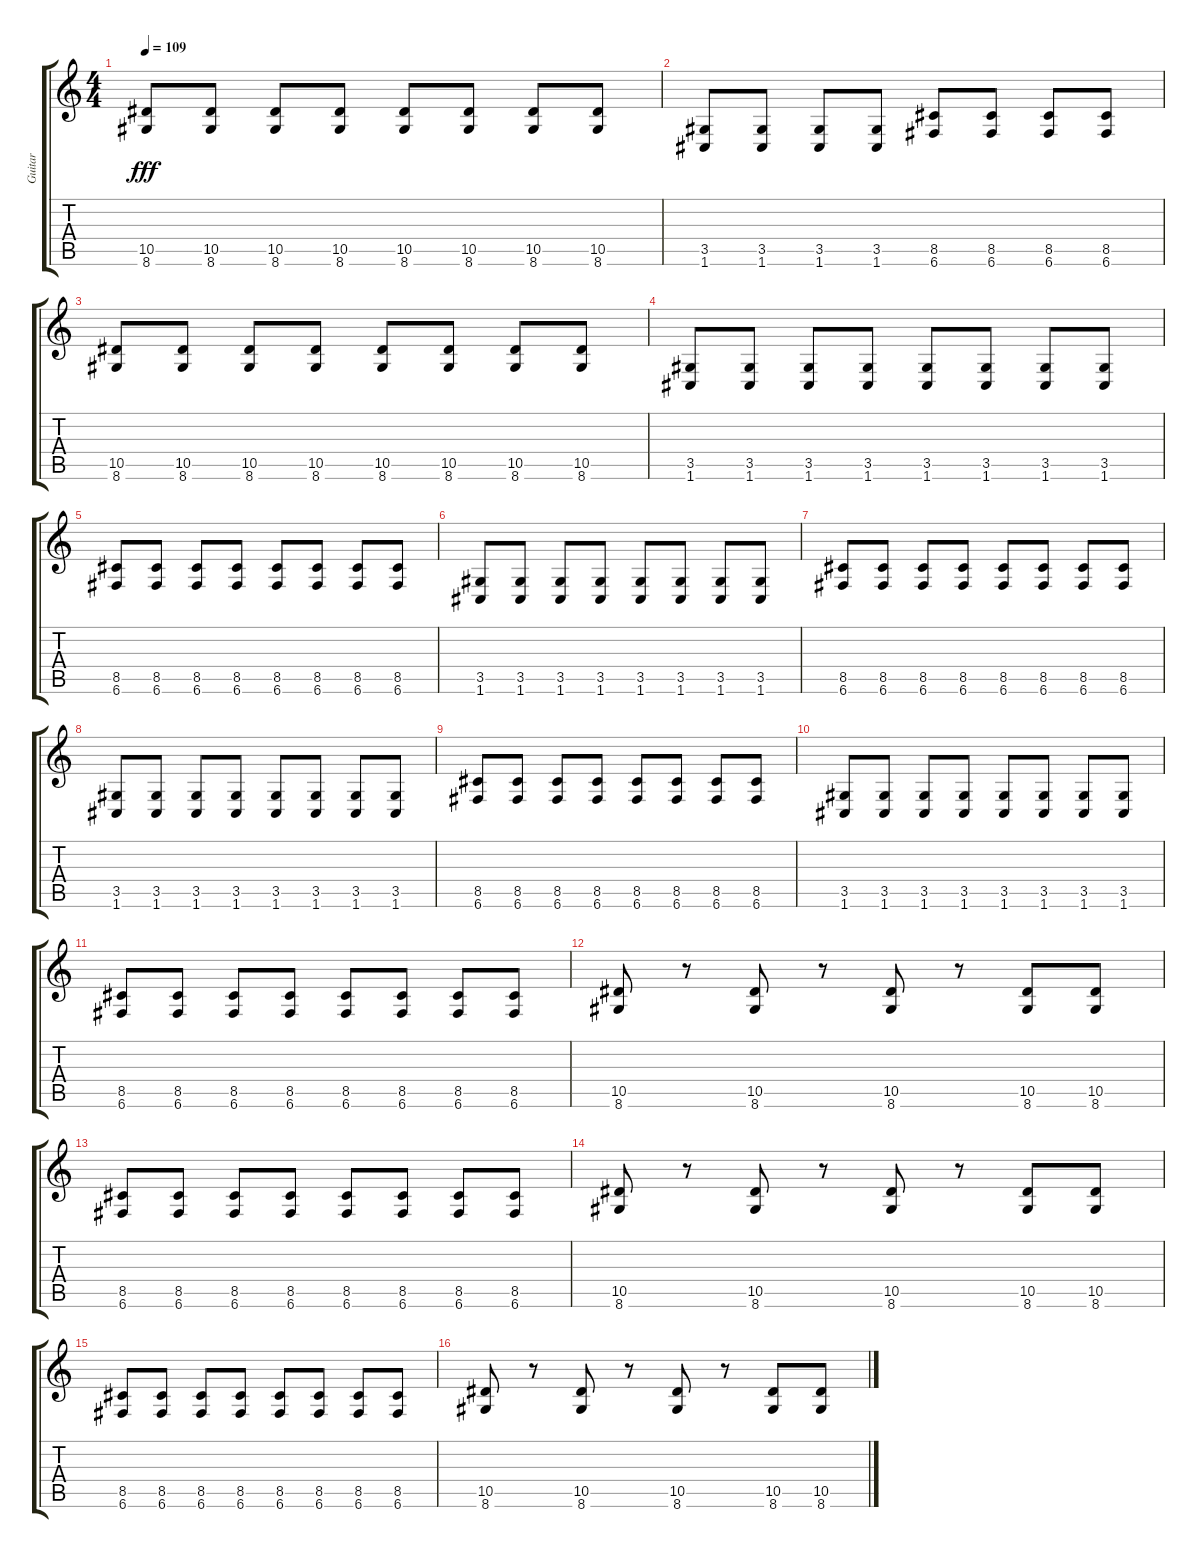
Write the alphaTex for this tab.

\track ("Guitar" "Guitar") {instrument distortionguitar}
\staff {score tabs}
\tuning (C4 G3 Eb3 Bb2 F2 C2) {hide}
\ts (4 4)
\tempo 109
\clef g2
\ks c
(10.5 8.6).8{dy fff} (10.5 8.6).8 (10.5 8.6).8 (10.5 8.6).8 (10.5 8.6).8 (10.5 8.6).8 (10.5 8.6).8 (10.5 8.6).8 |
(3.5 1.6).8 (3.5 1.6).8 (3.5 1.6).8 (3.5 1.6).8 (8.5 6.6).8 (8.5 6.6).8 (8.5 6.6).8 (8.5 6.6).8 |
(10.5 8.6).8 (10.5 8.6).8 (10.5 8.6).8 (10.5 8.6).8 (10.5 8.6).8 (10.5 8.6).8 (10.5 8.6).8 (10.5 8.6).8 |
(3.5 1.6).8 (3.5 1.6).8 (3.5 1.6).8 (3.5 1.6).8 (3.5 1.6).8 (3.5 1.6).8 (3.5 1.6).8 (3.5 1.6).8 |
(8.5 6.6).8 (8.5 6.6).8 (8.5 6.6).8 (8.5 6.6).8 (8.5 6.6).8 (8.5 6.6).8 (8.5 6.6).8 (8.5 6.6).8 |
(3.5 1.6).8 (3.5 1.6).8 (3.5 1.6).8 (3.5 1.6).8 (3.5 1.6).8 (3.5 1.6).8 (3.5 1.6).8 (3.5 1.6).8 |
(8.5 6.6).8 (8.5 6.6).8 (8.5 6.6).8 (8.5 6.6).8 (8.5 6.6).8 (8.5 6.6).8 (8.5 6.6).8 (8.5 6.6).8 |
(3.5 1.6).8 (3.5 1.6).8 (3.5 1.6).8 (3.5 1.6).8 (3.5 1.6).8 (3.5 1.6).8 (3.5 1.6).8 (3.5 1.6).8 |
(8.5 6.6).8 (8.5 6.6).8 (8.5 6.6).8 (8.5 6.6).8 (8.5 6.6).8 (8.5 6.6).8 (8.5 6.6).8 (8.5 6.6).8 |
(3.5 1.6).8 (3.5 1.6).8 (3.5 1.6).8 (3.5 1.6).8 (3.5 1.6).8 (3.5 1.6).8 (3.5 1.6).8 (3.5 1.6).8 |
(8.5 6.6).8 (8.5 6.6).8 (8.5 6.6).8 (8.5 6.6).8 (8.5 6.6).8 (8.5 6.6).8 (8.5 6.6).8 (8.5 6.6).8 |
(10.5 8.6).8 r.8 (10.5 8.6).8 r.8 (10.5 8.6).8 r.8 (10.5 8.6).8 (10.5 8.6).8 |
(8.5 6.6).8 (8.5 6.6).8 (8.5 6.6).8 (8.5 6.6).8 (8.5 6.6).8 (8.5 6.6).8 (8.5 6.6).8 (8.5 6.6).8 |
(10.5 8.6).8 r.8 (10.5 8.6).8 r.8 (10.5 8.6).8 r.8 (10.5 8.6).8 (10.5 8.6).8 |
(8.5 6.6).8 (8.5 6.6).8 (8.5 6.6).8 (8.5 6.6).8 (8.5 6.6).8 (8.5 6.6).8 (8.5 6.6).8 (8.5 6.6).8 |
(10.5 8.6).8 r.8 (10.5 8.6).8 r.8 (10.5 8.6).8 r.8 (10.5 8.6).8 (10.5 8.6).8
